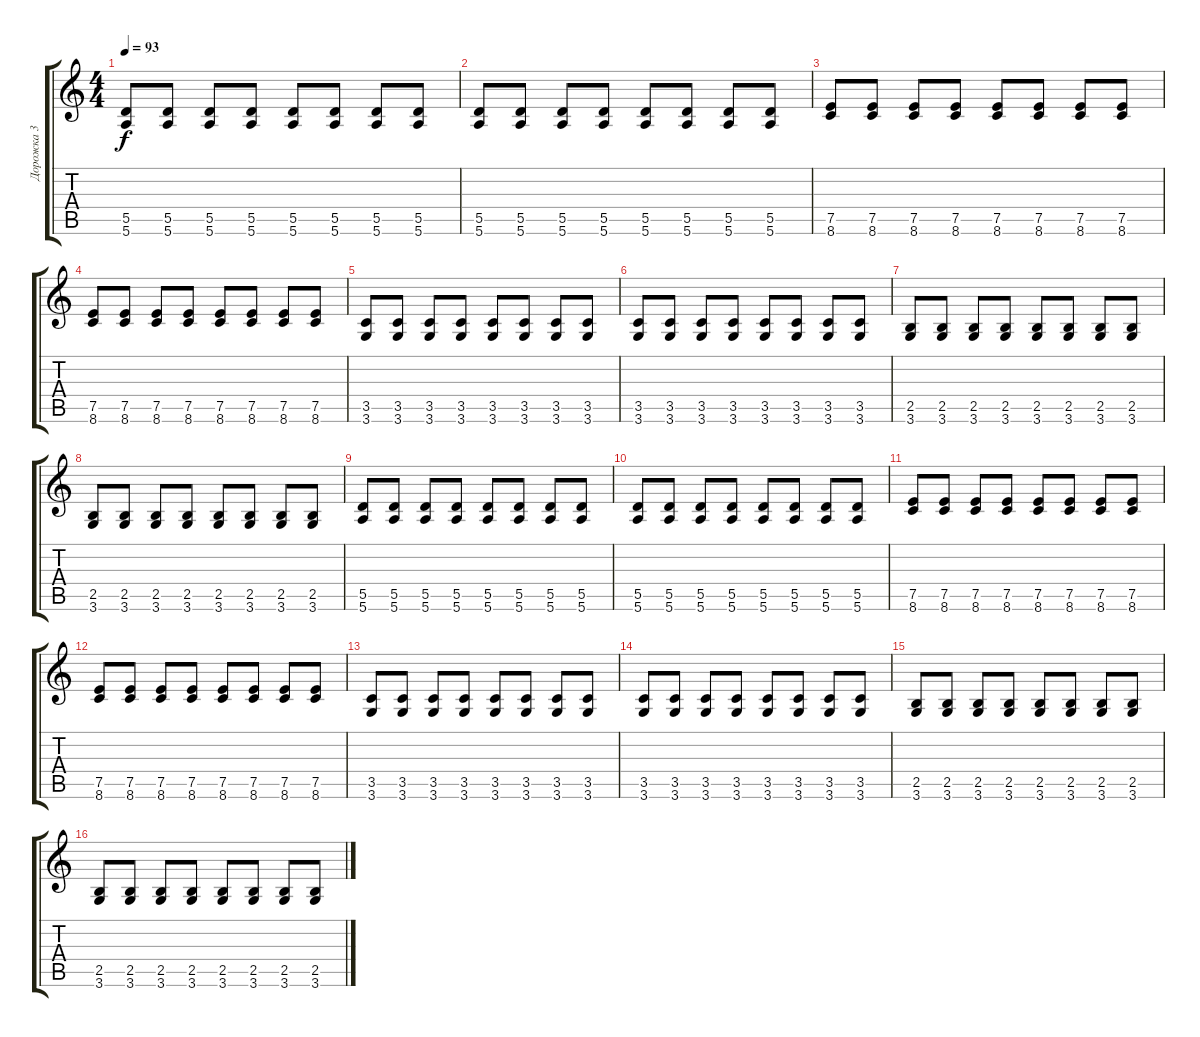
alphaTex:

\track ("Дорожка 3" "Дорожка 3") {instrument distortionguitar}
\staff {score tabs}
\tuning (E4 B3 G3 D3 A2 E2) {hide}
\ts (4 4)
\tempo 93
\clef g2
\ks c
(5.5 5.6).8{dy f} (5.5 5.6).8 (5.5 5.6).8 (5.5 5.6).8 (5.5 5.6).8 (5.5 5.6).8 (5.5 5.6).8 (5.5 5.6).8 |
(5.5 5.6).8 (5.5 5.6).8 (5.5 5.6).8 (5.5 5.6).8 (5.5 5.6).8 (5.5 5.6).8 (5.5 5.6).8 (5.5 5.6).8 |
(7.5 8.6).8 (7.5 8.6).8 (7.5 8.6).8 (7.5 8.6).8 (7.5 8.6).8 (7.5 8.6).8 (7.5 8.6).8 (7.5 8.6).8 |
(7.5 8.6).8 (7.5 8.6).8 (7.5 8.6).8 (7.5 8.6).8 (7.5 8.6).8 (7.5 8.6).8 (7.5 8.6).8 (7.5 8.6).8 |
(3.5 3.6).8 (3.5 3.6).8 (3.5 3.6).8 (3.5 3.6).8 (3.5 3.6).8 (3.5 3.6).8 (3.5 3.6).8 (3.5 3.6).8 |
(3.5 3.6).8 (3.5 3.6).8 (3.5 3.6).8 (3.5 3.6).8 (3.5 3.6).8 (3.5 3.6).8 (3.5 3.6).8 (3.5 3.6).8 |
(2.5 3.6).8 (2.5 3.6).8 (2.5 3.6).8 (2.5 3.6).8 (2.5 3.6).8 (2.5 3.6).8 (2.5 3.6).8 (2.5 3.6).8 |
(2.5 3.6).8 (2.5 3.6).8 (2.5 3.6).8 (2.5 3.6).8 (2.5 3.6).8 (2.5 3.6).8 (2.5 3.6).8 (2.5 3.6).8 |
(5.5 5.6).8 (5.5 5.6).8 (5.5 5.6).8 (5.5 5.6).8 (5.5 5.6).8 (5.5 5.6).8 (5.5 5.6).8 (5.5 5.6).8 |
(5.5 5.6).8 (5.5 5.6).8 (5.5 5.6).8 (5.5 5.6).8 (5.5 5.6).8 (5.5 5.6).8 (5.5 5.6).8 (5.5 5.6).8 |
(7.5 8.6).8 (7.5 8.6).8 (7.5 8.6).8 (7.5 8.6).8 (7.5 8.6).8 (7.5 8.6).8 (7.5 8.6).8 (7.5 8.6).8 |
(7.5 8.6).8 (7.5 8.6).8 (7.5 8.6).8 (7.5 8.6).8 (7.5 8.6).8 (7.5 8.6).8 (7.5 8.6).8 (7.5 8.6).8 |
(3.5 3.6).8 (3.5 3.6).8 (3.5 3.6).8 (3.5 3.6).8 (3.5 3.6).8 (3.5 3.6).8 (3.5 3.6).8 (3.5 3.6).8 |
(3.5 3.6).8 (3.5 3.6).8 (3.5 3.6).8 (3.5 3.6).8 (3.5 3.6).8 (3.5 3.6).8 (3.5 3.6).8 (3.5 3.6).8 |
(2.5 3.6).8 (2.5 3.6).8 (2.5 3.6).8 (2.5 3.6).8 (2.5 3.6).8 (2.5 3.6).8 (2.5 3.6).8 (2.5 3.6).8 |
(2.5 3.6).8 (2.5 3.6).8 (2.5 3.6).8 (2.5 3.6).8 (2.5 3.6).8 (2.5 3.6).8 (2.5 3.6).8 (2.5 3.6).8
